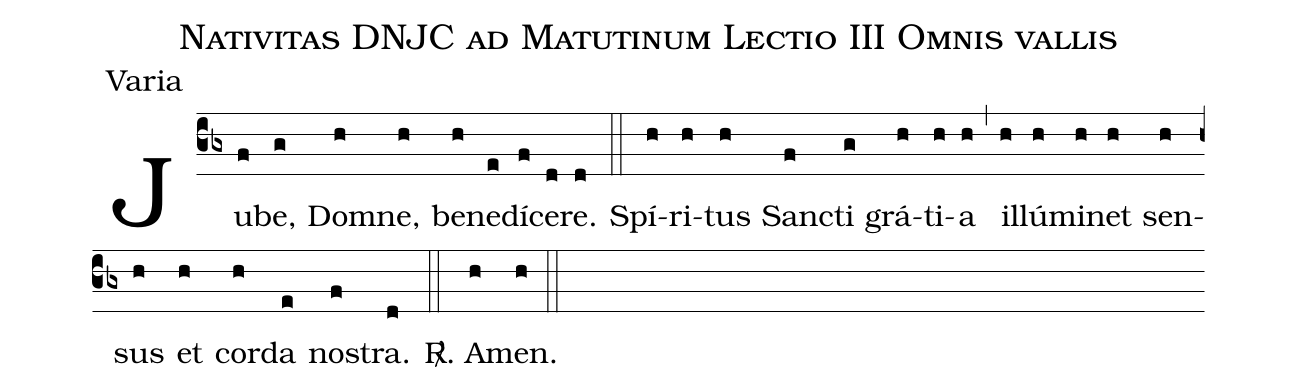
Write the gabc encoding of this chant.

name:Nativitas DNJC ad Matutinum Lectio III Omnis vallis;
office-part:Varia;
%%
(cb3)Ju(f)be,(g) Dom(h)ne,(h) be(h)ne(e)dí(f)ce(d)re.(d) (::)

Spí(h)ri(h)tus(h) San(f)cti(g) grá(h)ti(h)a(h) (,) il(h)lú(h)mi(h)net(h) sen(h)sus(h) et(h) cor(h)da(e) no(f)stra.(d) (::)

<sp>R/</sp>. A(h)men.(h) (::)
